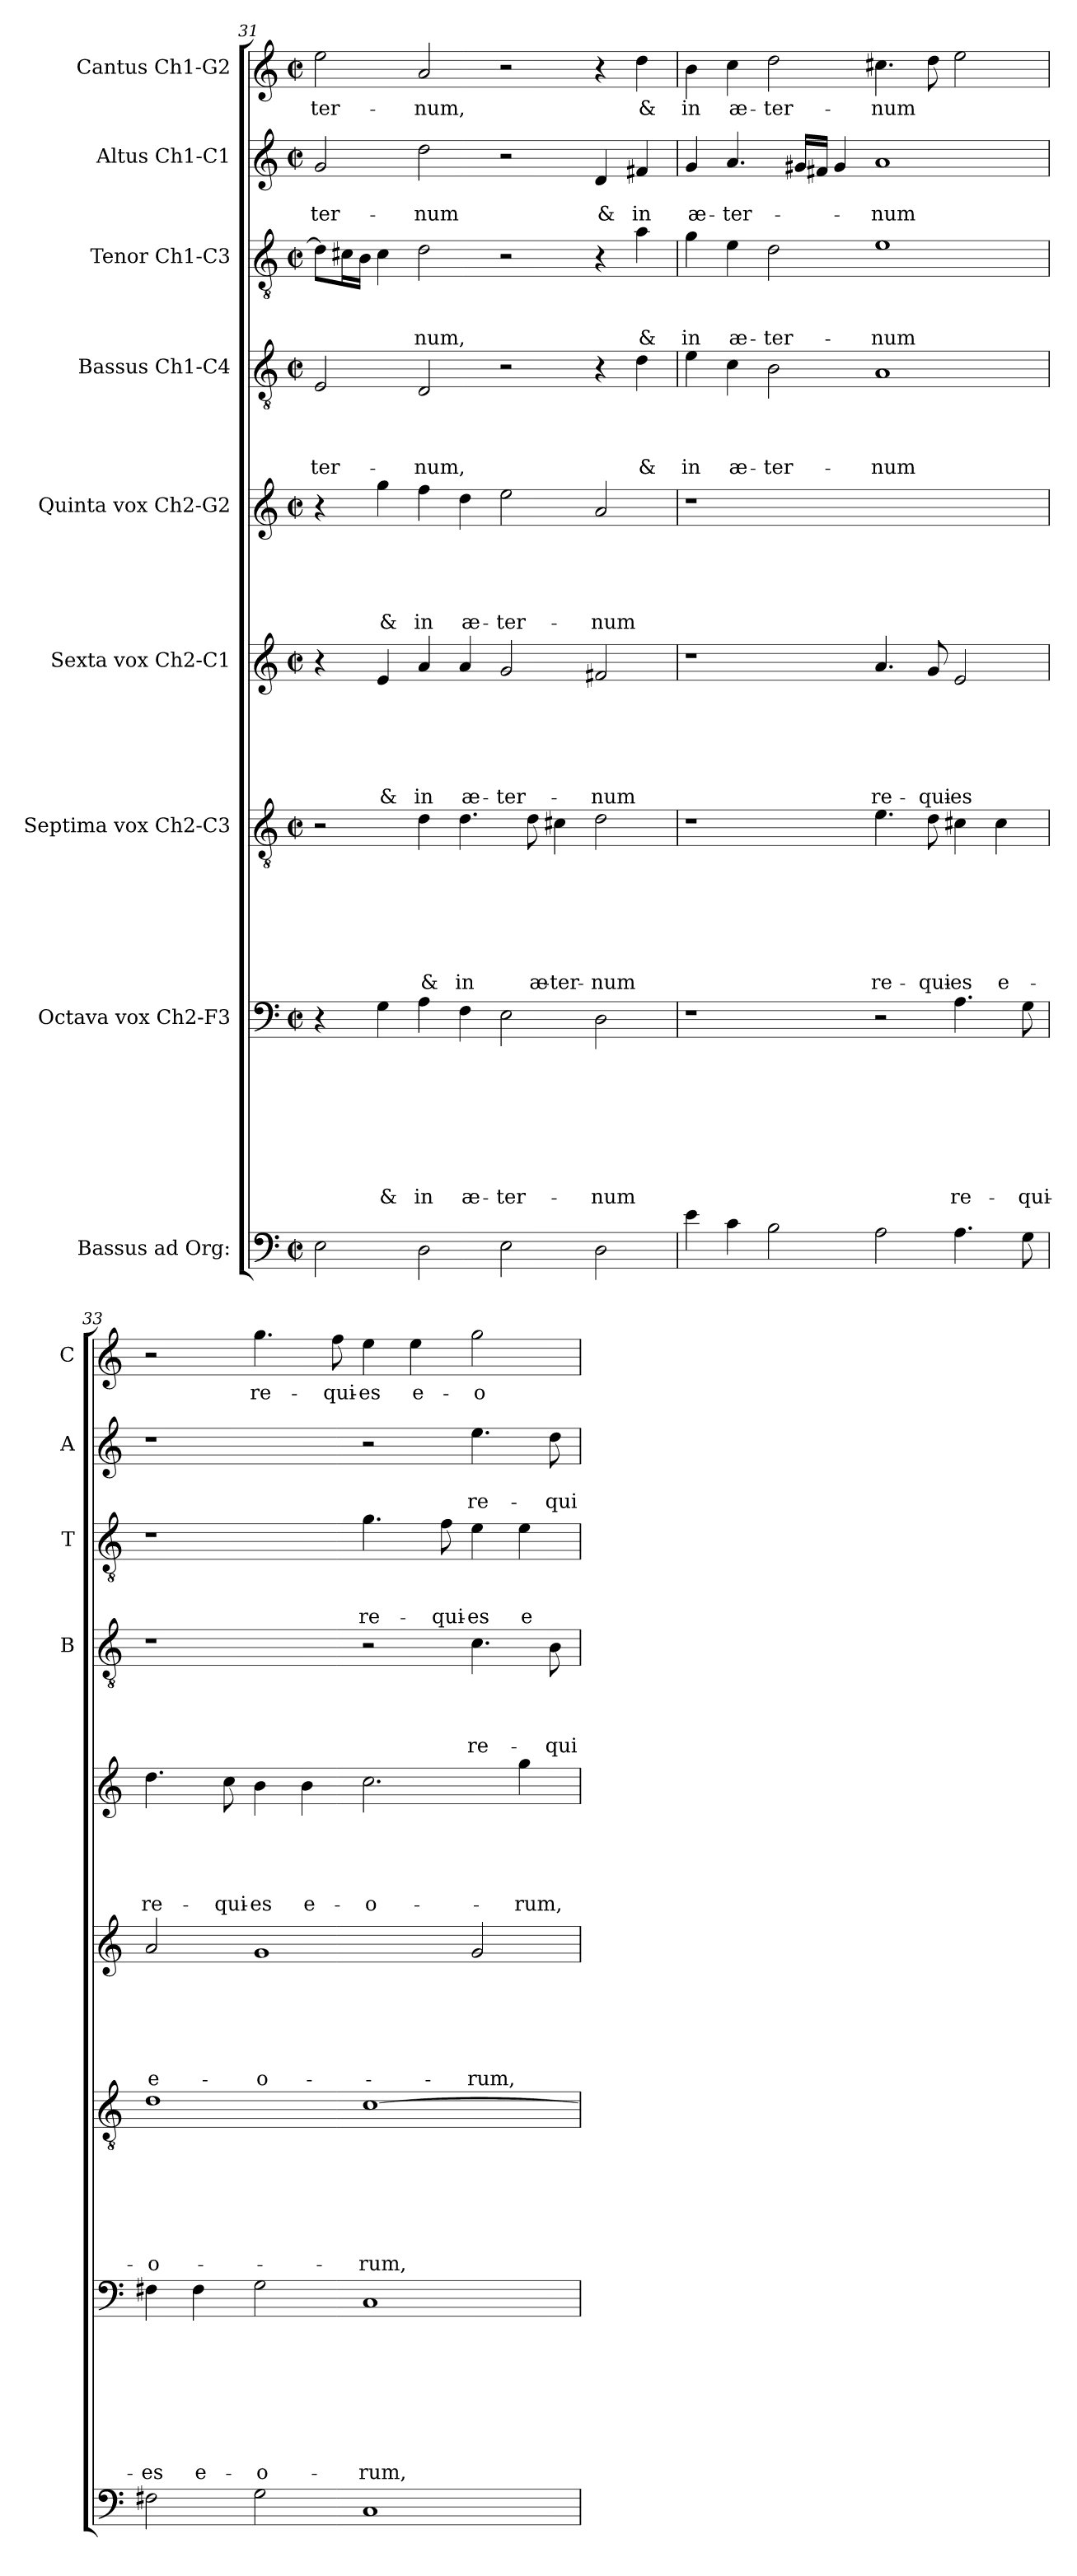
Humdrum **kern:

**kern	**kern	**text	**text	**text	**text	**text	**text	**text	**text	**kern	**text	**text	**text	**text	**text	**text	**text	**kern	**text	**text	**text	**text	**text	**text	**kern	**text	**text	**text	**text	**text	**kern	**text	**text	**text	**text	**kern	**text	**text	**text	**kern	**text	**text	**kern	**text
*part9	*part8	*part8	*part8	*part8	*part8	*part8	*part8	*part8	*part8	*part7	*part7	*part7	*part7	*part7	*part7	*part7	*part7	*part6	*part6	*part6	*part6	*part6	*part6	*part6	*part5	*part5	*part5	*part5	*part5	*part5	*part4	*part4	*part4	*part4	*part4	*part3	*part3	*part3	*part3	*part2	*part2	*part2	*part1	*part1
*staff9	*staff8	*staff8	*staff8	*staff8	*staff8	*staff8	*staff8	*staff8	*staff8	*staff7	*staff7	*staff7	*staff7	*staff7	*staff7	*staff7	*staff7	*staff6	*staff6	*staff6	*staff6	*staff6	*staff6	*staff6	*staff5	*staff5	*staff5	*staff5	*staff5	*staff5	*staff4	*staff4	*staff4	*staff4	*staff4	*staff3	*staff3	*staff3	*staff3	*staff2	*staff2	*staff2	*staff1	*staff1
*I"Bassus ad Org:	*I"Octava vox Ch2-F3	*	*	*	*	*	*	*	*	*I"Septima vox Ch2-C3	*	*	*	*	*	*	*	*I"Sexta vox Ch2-C1	*	*	*	*	*	*	*I"Quinta vox Ch2-G2	*	*	*	*	*	*I"Bassus Ch1-C4	*	*	*	*	*I"Tenor Ch1-C3	*	*	*	*I"Altus Ch1-C1	*	*	*I"Cantus Ch1-G2	*
*	*	*	*	*	*	*	*	*	*	*	*	*	*	*	*	*	*	*	*	*	*	*	*	*	*	*	*	*	*	*	*I'B	*	*	*	*	*I'T	*	*	*	*I'A	*	*	*I'C	*
*clefF4	*clefF4	*	*	*	*	*	*	*	*	*clefGv2	*	*	*	*	*	*	*	*clefG2	*	*	*	*	*	*	*clefG2	*	*	*	*	*	*clefGv2	*	*	*	*	*clefGv2	*	*	*	*clefG2	*	*	*clefG2	*
*k[]	*k[]	*	*	*	*	*	*	*	*	*k[]	*	*	*	*	*	*	*	*k[]	*	*	*	*	*	*	*k[]	*	*	*	*	*	*k[]	*	*	*	*	*k[]	*	*	*	*k[]	*	*	*k[]	*
*C:	*C:	*	*	*	*	*	*	*	*	*C:	*	*	*	*	*	*	*	*C:	*	*	*	*	*	*	*C:	*	*	*	*	*	*C:	*	*	*	*	*C:	*	*	*	*C:	*	*	*C:	*
*M2/2	*M2/2	*	*	*	*	*	*	*	*	*M2/2	*	*	*	*	*	*	*	*M2/2	*	*	*	*	*	*	*M2/2	*	*	*	*	*	*M2/2	*	*	*	*	*M2/2	*	*	*	*M2/2	*	*	*M2/2	*
*met(c|)	*met(c|)	*	*	*	*	*	*	*	*	*met(c|)	*	*	*	*	*	*	*	*met(c|)	*	*	*	*	*	*	*met(c|)	*	*	*	*	*	*met(c|)	*	*	*	*	*met(c|)	*	*	*	*met(c|)	*	*	*met(c|)	*
=31	=31	=31	=31	=31	=31	=31	=31	=31	=31	=31	=31	=31	=31	=31	=31	=31	=31	=31	=31	=31	=31	=31	=31	=31	=31	=31	=31	=31	=31	=31	=31	=31	=31	=31	=31	=31	=31	=31	=31	=31	=31	=31	=31	=31
!	!	!	!	!	!	!	!	!	!	!	!	!	!	!	!	!	!	!	!	!	!	!	!	!	!	!	!	!	!	!	!	!	!	!	!LO:LY:b	!	!	!	!	!	!	!LO:LY:b	!	!LO:LY:b
2E\	4r	.	.	.	.	.	.	.	.	2r	.	.	.	.	.	.	.	4r	.	.	.	.	.	.	4r	.	.	.	.	.	2E/	.	.	.	-ter-	8d\L]	.	.	.	2g/	.	-ter-	2ee\	-ter-
.	.	.	.	.	.	.	.	.	.	.	.	.	.	.	.	.	.	.	.	.	.	.	.	.	.	.	.	.	.	.	.	.	.	.	.	16c#X\L	.	.	.	.	.	.	.	.
.	.	.	.	.	.	.	.	.	.	.	.	.	.	.	.	.	.	.	.	.	.	.	.	.	.	.	.	.	.	.	.	.	.	.	.	16B\JJ	.	.	.	.	.	.	.	.
!	!	!	!	!	!	!	!	!	!LO:LY:b	!	!	!	!	!	!	!	!	!	!	!	!	!	!	!LO:LY:b	!	!	!	!	!	!LO:LY:b	!	!	!	!	!	!	!	!	!	!	!	!	!	!
.	4G\	.	.	.	.	.	.	.	&	.	.	.	.	.	.	.	.	4e/	.	.	.	.	.	&	4gg\	.	.	.	.	&	.	.	.	.	.	4c#\	.	.	.	.	.	.	.	.
!	!	!	!	!	!	!	!	!	!LO:LY:b	!	!	!	!	!	!	!	!LO:LY:b	!	!	!	!	!	!	!LO:LY:b	!	!	!	!	!	!LO:LY:b	!	!	!	!	!LO:LY:b	!	!	!	!LO:LY:b	!	!	!LO:LY:b	!	!LO:LY:b
2D\	4A\	.	.	.	.	.	.	.	in	4d\	.	.	.	.	.	.	&	4a/	.	.	.	.	.	in	4ff\	.	.	.	.	in	2D/	.	.	.	-num,	2d\	.	.	-num,	2dd\	.	-num	2a/	-num,
!	!	!	!	!	!	!	!	!	!LO:LY:b	!	!	!	!	!	!	!	!LO:LY:b	!	!	!	!	!	!	!LO:LY:b	!	!	!	!	!	!LO:LY:b	!	!	!	!	!	!	!	!	!	!	!	!	!	!
.	4F\	.	.	.	.	.	.	.	æ-	4.d\	.	.	.	.	.	.	in	4a/	.	.	.	.	.	æ-	4dd\	.	.	.	.	æ-	.	.	.	.	.	.	.	.	.	.	.	.	.	.
!	!	!	!	!	!	!	!	!	!LO:LY:b	!	!	!	!	!	!	!	!	!	!	!	!	!	!	!LO:LY:b	!	!	!	!	!	!LO:LY:b	!	!	!	!	!	!	!	!	!	!	!	!	!	!
2E\	2E\	.	.	.	.	.	.	.	-ter-	.	.	.	.	.	.	.	.	2g/	.	.	.	.	.	-ter-	2ee\	.	.	.	.	-ter-	2r	.	.	.	.	2r	.	.	.	2r	.	.	2r	.
!	!	!	!	!	!	!	!	!	!	!	!	!	!	!	!	!	!LO:LY:b	!	!	!	!	!	!	!	!	!	!	!	!	!	!	!	!	!	!	!	!	!	!	!	!	!	!	!
.	.	.	.	.	.	.	.	.	.	8d\	.	.	.	.	.	.	æ-	.	.	.	.	.	.	.	.	.	.	.	.	.	.	.	.	.	.	.	.	.	.	.	.	.	.	.
!	!	!	!	!	!	!	!	!	!	!	!	!	!	!	!	!	!LO:LY:b	!	!	!	!	!	!	!	!	!	!	!	!	!	!	!	!	!	!	!	!	!	!	!	!	!	!	!
.	.	.	.	.	.	.	.	.	.	4c#X\	.	.	.	.	.	.	-ter-	.	.	.	.	.	.	.	.	.	.	.	.	.	.	.	.	.	.	.	.	.	.	.	.	.	.	.
!	!	!	!	!	!	!	!	!	!LO:LY:b	!	!	!	!	!	!	!	!LO:LY:b	!	!	!	!	!	!	!LO:LY:b	!	!	!	!	!	!LO:LY:b	!	!	!	!	!	!	!	!	!	!	!	!LO:LY:b	!	!
2D\	2D\	.	.	.	.	.	.	.	-num	2d\	.	.	.	.	.	.	-num	2f#X/	.	.	.	.	.	-num	2a/	.	.	.	.	-num	4r	.	.	.	.	4r	.	.	.	4d/	.	&	4r	.
!	!	!	!	!	!	!	!	!	!	!	!	!	!	!	!	!	!	!	!	!	!	!	!	!	!	!	!	!	!	!	!	!	!	!	!LO:LY:b	!	!	!	!LO:LY:b	!	!	!LO:LY:b	!	!LO:LY:b
.	.	.	.	.	.	.	.	.	.	.	.	.	.	.	.	.	.	.	.	.	.	.	.	.	.	.	.	.	.	.	4d\	.	.	.	&	4a\	.	.	&	4f#X/	.	in	4dd\	&
!!LO:PB:g=z
=32	=32	=32	=32	=32	=32	=32	=32	=32	=32	=32	=32	=32	=32	=32	=32	=32	=32	=32	=32	=32	=32	=32	=32	=32	=32	=32	=32	=32	=32	=32	=32	=32	=32	=32	=32	=32	=32	=32	=32	=32	=32	=32	=32	=32
!	!	!	!	!	!	!	!	!	!	!	!	!	!	!	!	!	!	!	!	!	!	!	!	!	!	!	!	!	!	!	!	!	!	!	!LO:LY:b	!	!	!	!LO:LY:b	!	!	!LO:LY:b	!	!LO:LY:b
4e\	1r	.	.	.	.	.	.	.	.	1r	.	.	.	.	.	.	.	1r	.	.	.	.	.	.	1r	.	.	.	.	.	4e\	.	.	.	in	4g\	.	.	in	4g/	.	æ-	4b\	in
!	!	!	!	!	!	!	!	!	!	!	!	!	!	!	!	!	!	!	!	!	!	!	!	!	!	!	!	!	!	!	!	!	!	!	!LO:LY:b	!	!	!	!LO:LY:b	!	!	!LO:LY:b	!	!LO:LY:b
4c\	.	.	.	.	.	.	.	.	.	.	.	.	.	.	.	.	.	.	.	.	.	.	.	.	.	.	.	.	.	.	4c\	.	.	.	æ-	4e\	.	.	æ-	4.a/	.	-ter-	4cc\	æ-
!	!	!	!	!	!	!	!	!	!	!	!	!	!	!	!	!	!	!	!	!	!	!	!	!	!	!	!	!	!	!	!	!	!	!	!LO:LY:b	!	!	!	!LO:LY:b	!	!	!	!	!LO:LY:b
2B\	.	.	.	.	.	.	.	.	.	.	.	.	.	.	.	.	.	.	.	.	.	.	.	.	.	.	.	.	.	.	2B\	.	.	.	-ter-	2d\	.	.	-ter-	.	.	.	2dd\	-ter-
.	.	.	.	.	.	.	.	.	.	.	.	.	.	.	.	.	.	.	.	.	.	.	.	.	.	.	.	.	.	.	.	.	.	.	.	.	.	.	.	16g#X/LL	.	.	.	.
.	.	.	.	.	.	.	.	.	.	.	.	.	.	.	.	.	.	.	.	.	.	.	.	.	.	.	.	.	.	.	.	.	.	.	.	.	.	.	.	16f#X/JJ	.	.	.	.
.	.	.	.	.	.	.	.	.	.	.	.	.	.	.	.	.	.	.	.	.	.	.	.	.	.	.	.	.	.	.	.	.	.	.	.	.	.	.	.	4g#/	.	.	.	.
!	!	!	!	!	!	!	!	!	!	!	!	!	!	!	!	!	!LO:LY:b	!	!	!	!	!	!	!LO:LY:b	!	!	!	!	!	!	!	!	!	!	!LO:LY:b	!	!	!	!LO:LY:b	!	!	!LO:LY:b	!	!LO:LY:b
2A\	2r	.	.	.	.	.	.	.	.	4.e\	.	.	.	.	.	.	re-	4.a/	.	.	.	.	.	re-	1ryy	.	.	.	.	.	1A	.	.	.	-num	1e	.	.	-num	1a	.	-num	4.cc#X\	-num
!	!	!	!	!	!	!	!	!	!	!	!	!	!	!	!	!	!LO:LY:b	!	!	!	!	!	!	!LO:LY:b	!	!	!	!	!	!	!	!	!	!	!	!	!	!	!	!	!	!	!	!
.	.	.	.	.	.	.	.	.	.	8d\	.	.	.	.	.	.	-qui-	8g/	.	.	.	.	.	-qui-	.	.	.	.	.	.	.	.	.	.	.	.	.	.	.	.	.	.	8dd\	.
!	!	!	!	!	!	!	!	!	!LO:LY:b	!	!	!	!	!	!	!	!LO:LY:b	!	!	!	!	!	!	!LO:LY:b	!	!	!	!	!	!	!	!	!	!	!	!	!	!	!	!	!	!	!	!
4.A\	4.A\	.	.	.	.	.	.	.	re-	4c#X\	.	.	.	.	.	.	-es	2e/	.	.	.	.	.	-es	.	.	.	.	.	.	.	.	.	.	.	.	.	.	.	.	.	.	2ee\	.
!	!	!	!	!	!	!	!	!	!	!	!	!	!	!	!	!	!LO:LY:b	!	!	!	!	!	!	!	!	!	!	!	!	!	!	!	!	!	!	!	!	!	!	!	!	!	!	!
.	.	.	.	.	.	.	.	.	.	4c#\	.	.	.	.	.	.	e-	.	.	.	.	.	.	.	.	.	.	.	.	.	.	.	.	.	.	.	.	.	.	.	.	.	.	.
!	!	!	!	!	!	!	!	!	!LO:LY:b	!	!	!	!	!	!	!	!	!	!	!	!	!	!	!	!	!	!	!	!	!	!	!	!	!	!	!	!	!	!	!	!	!	!	!
8G\	8G\	.	.	.	.	.	.	.	-qui-	.	.	.	.	.	.	.	.	.	.	.	.	.	.	.	.	.	.	.	.	.	.	.	.	.	.	.	.	.	.	.	.	.	.	.
=33	=33	=33	=33	=33	=33	=33	=33	=33	=33	=33	=33	=33	=33	=33	=33	=33	=33	=33	=33	=33	=33	=33	=33	=33	=33	=33	=33	=33	=33	=33	=33	=33	=33	=33	=33	=33	=33	=33	=33	=33	=33	=33	=33	=33
!	!	!	!	!	!	!	!	!	!LO:LY:b	!	!	!	!	!	!	!	!LO:LY:b	!	!	!	!	!	!	!LO:LY:b	!	!	!	!	!	!LO:LY:b	!	!	!	!	!	!	!	!	!	!	!	!	!	!
2F#X\	4F#X\	.	.	.	.	.	.	.	-es	1d	.	.	.	.	.	.	-o-	2a/	.	.	.	.	.	e-	4.dd\	.	.	.	.	re-	1r	.	.	.	.	1r	.	.	.	1r	.	.	2r	.
!	!	!	!	!	!	!	!	!	!LO:LY:b	!	!	!	!	!	!	!	!	!	!	!	!	!	!	!	!	!	!	!	!	!	!	!	!	!	!	!	!	!	!	!	!	!	!	!
.	4F#\	.	.	.	.	.	.	.	e-	.	.	.	.	.	.	.	.	.	.	.	.	.	.	.	.	.	.	.	.	.	.	.	.	.	.	.	.	.	.	.	.	.	.	.
!	!	!	!	!	!	!	!	!	!	!	!	!	!	!	!	!	!	!	!	!	!	!	!	!	!	!	!	!	!	!LO:LY:b	!	!	!	!	!	!	!	!	!	!	!	!	!	!
.	.	.	.	.	.	.	.	.	.	.	.	.	.	.	.	.	.	.	.	.	.	.	.	.	8cc\	.	.	.	.	-qui-	.	.	.	.	.	.	.	.	.	.	.	.	.	.
!	!	!	!	!	!	!	!	!	!LO:LY:b	!	!	!	!	!	!	!	!	!	!	!	!	!	!	!LO:LY:b	!	!	!	!	!	!LO:LY:b	!	!	!	!	!	!	!	!	!	!	!	!	!	!LO:LY:b
2G\	2G\	.	.	.	.	.	.	.	-o-	.	.	.	.	.	.	.	.	1g	.	.	.	.	.	-o-	4b\	.	.	.	.	-es	.	.	.	.	.	.	.	.	.	.	.	.	4.gg\	re-
!	!	!	!	!	!	!	!	!	!	!	!	!	!	!	!	!	!	!	!	!	!	!	!	!	!	!	!	!	!	!LO:LY:b	!	!	!	!	!	!	!	!	!	!	!	!	!	!
.	.	.	.	.	.	.	.	.	.	.	.	.	.	.	.	.	.	.	.	.	.	.	.	.	4b\	.	.	.	.	e-	.	.	.	.	.	.	.	.	.	.	.	.	.	.
!	!	!	!	!	!	!	!	!	!	!	!	!	!	!	!	!	!	!	!	!	!	!	!	!	!	!	!	!	!	!	!	!	!	!	!	!	!	!	!	!	!	!	!	!LO:LY:b
.	.	.	.	.	.	.	.	.	.	.	.	.	.	.	.	.	.	.	.	.	.	.	.	.	.	.	.	.	.	.	.	.	.	.	.	.	.	.	.	.	.	.	8ff\	-qui-
!	!	!	!	!	!	!	!	!	!LO:LY:b	!	!	!	!	!	!	!	!LO:LY:b	!	!	!	!	!	!	!	!	!	!	!	!	!LO:LY:b	!	!	!	!	!	!	!	!	!LO:LY:b	!	!	!	!	!LO:LY:b
1C	1C	.	.	.	.	.	.	.	-rum,	[1c	.	.	.	.	.	.	-rum,	.	.	.	.	.	.	.	2.cc\	.	.	.	.	-o-	2r	.	.	.	.	4.g\	.	.	re-	2r	.	.	4ee\	-es
!	!	!	!	!	!	!	!	!	!	!	!	!	!	!	!	!	!	!	!	!	!	!	!	!	!	!	!	!	!	!	!	!	!	!	!	!	!	!	!	!	!	!	!	!LO:LY:b
.	.	.	.	.	.	.	.	.	.	.	.	.	.	.	.	.	.	.	.	.	.	.	.	.	.	.	.	.	.	.	.	.	.	.	.	.	.	.	.	.	.	.	4ee\	e-
!	!	!	!	!	!	!	!	!	!	!	!	!	!	!	!	!	!	!	!	!	!	!	!	!	!	!	!	!	!	!	!	!	!	!	!	!	!	!	!LO:LY:b	!	!	!	!	!
.	.	.	.	.	.	.	.	.	.	.	.	.	.	.	.	.	.	.	.	.	.	.	.	.	.	.	.	.	.	.	.	.	.	.	.	8f\	.	.	-qui-	.	.	.	.	.
!	!	!	!	!	!	!	!	!	!	!	!	!	!	!	!	!	!	!	!	!	!	!	!	!LO:LY:b	!	!	!	!	!	!	!	!	!	!	!LO:LY:b	!	!	!	!LO:LY:b	!	!	!LO:LY:b	!	!LO:LY:b
.	.	.	.	.	.	.	.	.	.	.	.	.	.	.	.	.	.	2g/	.	.	.	.	.	-rum,	.	.	.	.	.	.	4.c\	.	.	.	re-	4e\	.	.	-es	4.ee\	.	re-	2gg\	-o-
!	!	!	!	!	!	!	!	!	!	!	!	!	!	!	!	!	!	!	!	!	!	!	!	!	!	!	!	!	!	!LO:LY:b	!	!	!	!	!	!	!	!	!LO:LY:b	!	!	!	!	!
.	.	.	.	.	.	.	.	.	.	.	.	.	.	.	.	.	.	.	.	.	.	.	.	.	4gg\	.	.	.	.	-rum,	.	.	.	.	.	4e\	.	.	e-	.	.	.	.	.
!	!	!	!	!	!	!	!	!	!	!	!	!	!	!	!	!	!	!	!	!	!	!	!	!	!	!	!	!	!	!	!	!	!	!	!LO:LY:b	!	!	!	!	!	!	!LO:LY:b	!	!
.	.	.	.	.	.	.	.	.	.	.	.	.	.	.	.	.	.	.	.	.	.	.	.	.	.	.	.	.	.	.	8B\	.	.	.	-qui-	.	.	.	.	8dd\	.	-qui-	.	.
=	=	=	=	=	=	=	=	=	=	=	=	=	=	=	=	=	=	=	=	=	=	=	=	=	=	=	=	=	=	=	=	=	=	=	=	=	=	=	=	=	=	=	=	=
*-	*-	*-	*-	*-	*-	*-	*-	*-	*-	*-	*-	*-	*-	*-	*-	*-	*-	*-	*-	*-	*-	*-	*-	*-	*-	*-	*-	*-	*-	*-	*-	*-	*-	*-	*-	*-	*-	*-	*-	*-	*-	*-	*-	*-
